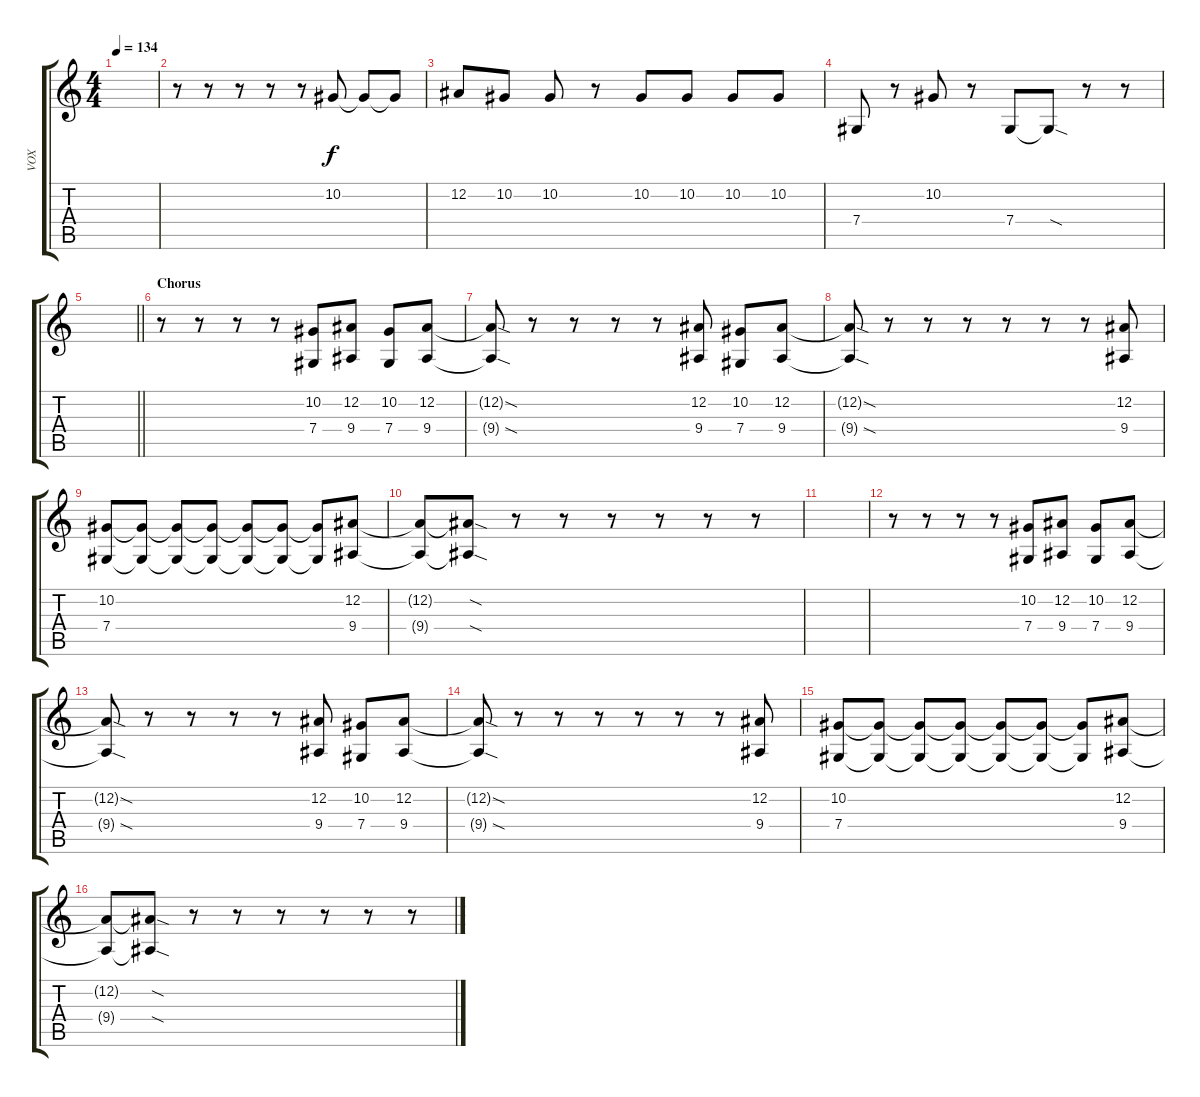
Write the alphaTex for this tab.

\track ("VOX" "VOX") {instrument tenorsax}
\staff {score tabs}
\tuning (Eb4 Bb3 Gb3 Db3 Ab2 Eb2) {hide}
\ts (4 4)
\tempo 134
\clef g2
\ks c
|
r.8 r.8 r.8 r.8 r.8 10.2.8 10.2{t}.8 10.2{t}.8 |
12.2.8 10.2.8 10.2.8 r.8 10.2.8 10.2.8 10.2.8 10.2.8 |
7.4.8 r.8 10.2.8 r.8 7.4.8 7.4{sod t}.8 r.8 r.8 |
\barLineRight lightlight
|
\section ("" "Chorus")
r.8 r.8 r.8 r.8 (10.2 7.4).8 (12.2 9.4).8 (10.2 7.4).8 (12.2 9.4).8 |
(12.2{sod t} 9.4{sod t}).8 r.8 r.8 r.8 r.8 (12.2 9.4).8 (10.2 7.4).8 (12.2 9.4).8 |
(12.2{sod t} 9.4{sod t}).8 r.8 r.8 r.8 r.8 r.8 r.8 (12.2 9.4).8 |
(10.2 7.4).8 (10.2{t} 7.4{t}).8 (10.2{t} 7.4{t}).8 (10.2{t} 7.4{t}).8 (10.2{t} 7.4{t}).8 (10.2{t} 7.4{t}).8 (10.2{t} 7.4{t}).8 (12.2 9.4).8 |
(12.2{t} 9.4{t}).8 (12.2{sod t} 9.4{sod t}).8 r.8 r.8 r.8 r.8 r.8 r.8 |
|
r.8 r.8 r.8 r.8 (10.2 7.4).8 (12.2 9.4).8 (10.2 7.4).8 (12.2 9.4).8 |
(12.2{sod t} 9.4{sod t}).8 r.8 r.8 r.8 r.8 (12.2 9.4).8 (10.2 7.4).8 (12.2 9.4).8 |
(12.2{sod t} 9.4{sod t}).8 r.8 r.8 r.8 r.8 r.8 r.8 (12.2 9.4).8 |
(10.2 7.4).8 (10.2{t} 7.4{t}).8 (10.2{t} 7.4{t}).8 (10.2{t} 7.4{t}).8 (10.2{t} 7.4{t}).8 (10.2{t} 7.4{t}).8 (10.2{t} 7.4{t}).8 (12.2 9.4).8 |
(12.2{t} 9.4{t}).8 (12.2{sod t} 9.4{sod t}).8 r.8 r.8 r.8 r.8 r.8 r.8
